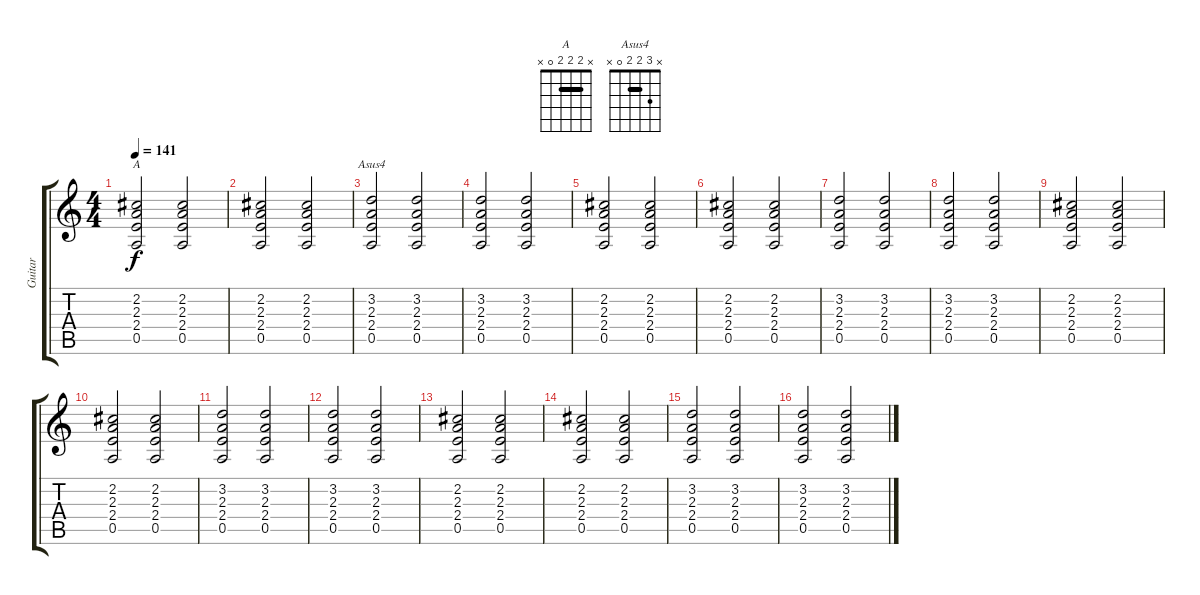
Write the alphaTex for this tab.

\track ("Guitar" "Guitar") {instrument overdrivenguitar}
\staff {score tabs}
\tuning (E4 B3 G3 D3 A2 E2) {hide}
\chord ("A" x 2 2 2 0 x) {barre 2}
\chord ("Asus4" x 3 2 2 0 x) {barre 2}
\ts (4 4)
\tempo 141
\clef g2
\ks c
(2.2 2.3 2.4 0.5).2{ch "A" dy f} (2.2 2.3 2.4 0.5).2 |
(2.2 2.3 2.4 0.5).2 (2.2 2.3 2.4 0.5).2 |
(3.2 2.3 2.4 0.5).2{ch "Asus4"} (3.2 2.3 2.4 0.5).2 |
(3.2 2.3 2.4 0.5).2 (3.2 2.3 2.4 0.5).2 |
(2.2 2.3 2.4 0.5).2 (2.2 2.3 2.4 0.5).2 |
(2.2 2.3 2.4 0.5).2 (2.2 2.3 2.4 0.5).2 |
(3.2 2.3 2.4 0.5).2 (3.2 2.3 2.4 0.5).2 |
(3.2 2.3 2.4 0.5).2 (3.2 2.3 2.4 0.5).2 |
(2.2 2.3 2.4 0.5).2 (2.2 2.3 2.4 0.5).2 |
(2.2 2.3 2.4 0.5).2 (2.2 2.3 2.4 0.5).2 |
(3.2 2.3 2.4 0.5).2 (3.2 2.3 2.4 0.5).2 |
(3.2 2.3 2.4 0.5).2 (3.2 2.3 2.4 0.5).2 |
(2.2 2.3 2.4 0.5).2 (2.2 2.3 2.4 0.5).2 |
(2.2 2.3 2.4 0.5).2 (2.2 2.3 2.4 0.5).2 |
(3.2 2.3 2.4 0.5).2 (3.2 2.3 2.4 0.5).2 |
(3.2 2.3 2.4 0.5).2 (3.2 2.3 2.4 0.5).2
